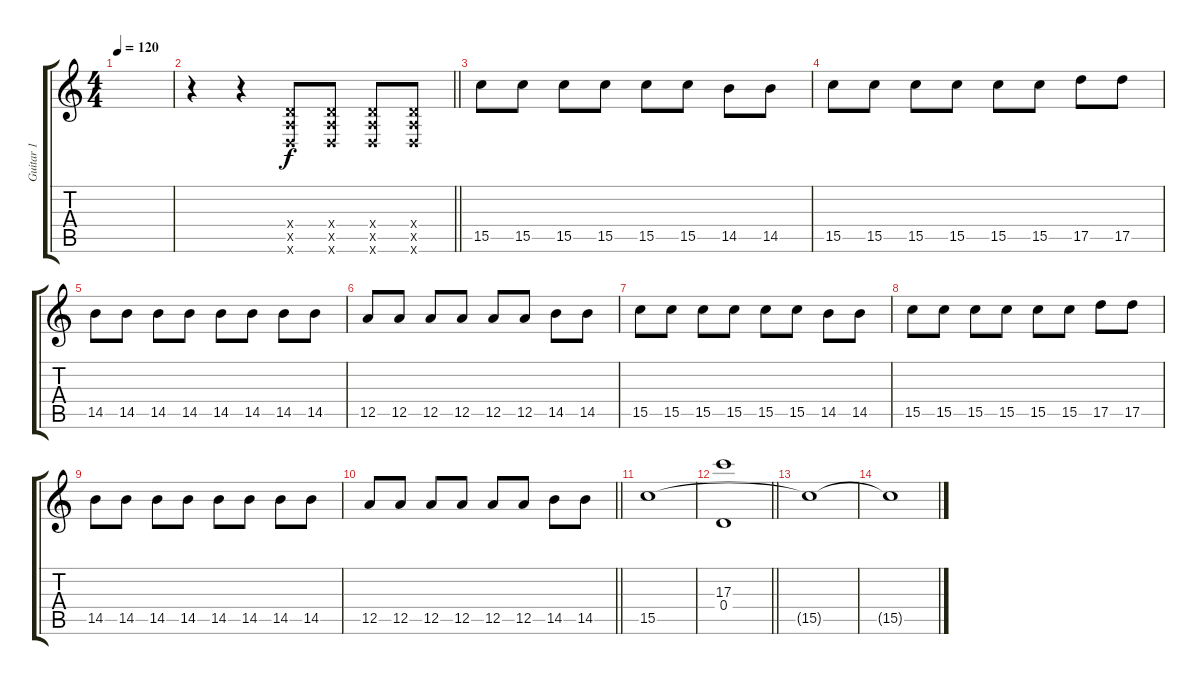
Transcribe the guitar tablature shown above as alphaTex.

\track ("Guitar 1" "Guitar 1") {instrument distortionguitar}
\staff {score tabs}
\tuning (E4 B3 G3 D3 A2 D2) {hide}
\ts (4 4)
\tempo 120
\clef g2
\ks c
|
\barLineRight lightlight
r.4 r.4 (0.4{x} 0.5{x} 0.6{x}).8 (0.4{x} 0.5{x} 0.6{x}).8 (0.4{x} 0.5{x} 0.6{x}).8 (0.4{x} 0.5{x} 0.6{x}).8 |
15.5.8 15.5.8 15.5.8 15.5.8 15.5.8 15.5.8 14.5.8 14.5.8 |
15.5.8 15.5.8 15.5.8 15.5.8 15.5.8 15.5.8 17.5.8 17.5.8 |
14.5.8 14.5.8 14.5.8 14.5.8 14.5.8 14.5.8 14.5.8 14.5.8 |
12.5.8 12.5.8 12.5.8 12.5.8 12.5.8 12.5.8 14.5.8 14.5.8 |
15.5.8 15.5.8 15.5.8 15.5.8 15.5.8 15.5.8 14.5.8 14.5.8 |
15.5.8 15.5.8 15.5.8 15.5.8 15.5.8 15.5.8 17.5.8 17.5.8 |
14.5.8 14.5.8 14.5.8 14.5.8 14.5.8 14.5.8 14.5.8 14.5.8 |
\barLineRight lightlight
12.5.8 12.5.8 12.5.8 12.5.8 12.5.8 12.5.8 14.5.8 14.5.8 |
15.5.1 |
\barLineRight lightlight
(17.3 0.4).1 |
15.5{t}.1 |
15.5{t}.1
